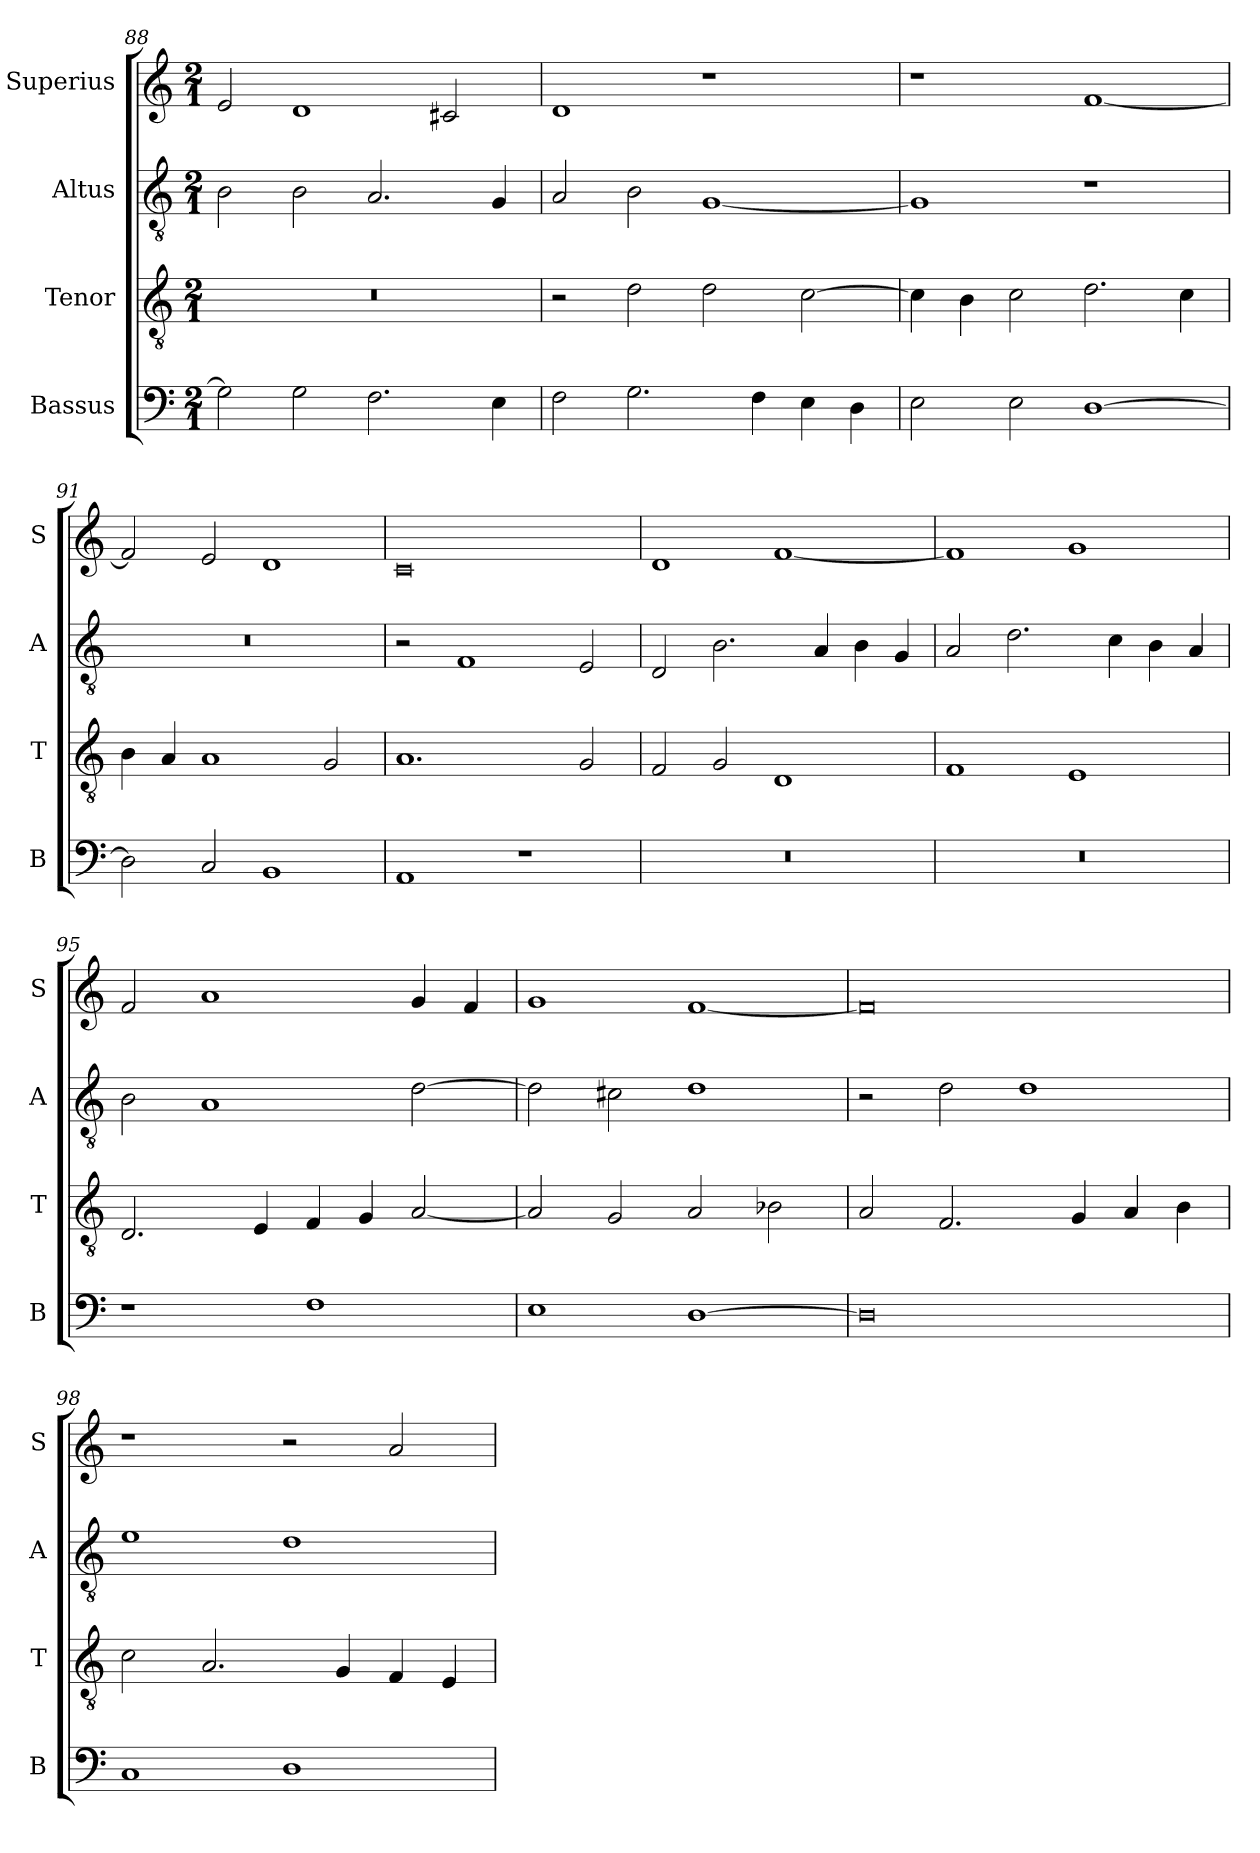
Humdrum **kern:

**kern	**kern	**kern	**kern
*part4	*part3	*part2	*part1
*staff4	*staff3	*staff2	*staff1
*I"Bassus	*I"Tenor	*I"Altus	*I"Superius
*I'B	*I'T	*I'A	*I'S
*clefF4	*clefGv2	*clefGv2	*clefG2
*k[]	*k[]	*k[]	*k[]
*C:	*C:	*C:	*C:
*M2/1	*M2/1	*M2/1	*M2/1
=88	=88	=88	=88
2G]	0r	2B	2e
2G	.	2B	1d
2.F	.	2.A	.
.	.	.	2c#X
4E	.	4G	.
=89	=89	=89	=89
2F	2r	2A	1d
2.G	2d	2B	.
.	2d	[1G	1r
4F	.	.	.
4E	[2c	.	.
4D	.	.	.
=90	=90	=90	=90
2E	4c]	1G]	1r
.	4B	.	.
2E	2c	.	.
[1D	2.d	1r	[1f
.	4c	.	.
=91	=91	=91	=91
2D]	4B	0r	2f]
.	4A	.	.
2C	1A	.	2e
1BB	.	.	1d
.	2G	.	.
=92	=92	=92	=92
1AA	1.A	2r	0c
.	.	1F	.
1r	.	.	.
.	2G	2E	.
=93	=93	=93	=93
0r	2F	2D	1d
.	2G	2.B	.
.	1D	.	[1f
.	.	4A	.
.	.	4B	.
.	.	4G	.
=94	=94	=94	=94
0r	1F	2A	1f]
.	.	2.d	.
.	1E	.	1g
.	.	4c	.
.	.	4B	.
.	.	4A	.
=95	=95	=95	=95
1r	2.D	2B	2f
.	.	1A	1a
.	4E	.	.
1F	4F	.	.
.	4G	.	.
.	[2A	[2d	4g
.	.	.	4f
=96	=96	=96	=96
1E	2A]	2d]	1g
.	2G	2c#X	.
[1D	2A	1d	[1f
.	2B-X	.	.
=97	=97	=97	=97
0D]	2A	2r	0f]
.	2.F	2d	.
.	.	1d	.
.	4G	.	.
.	4A	.	.
.	4B	.	.
=98	=98	=98	=98
1C	2c	1e	1r
.	2.A	.	.
1D	.	1d	2r
.	4G	.	.
.	4F	.	2a
.	4E	.	.
=	=	=	=
*-	*-	*-	*-
